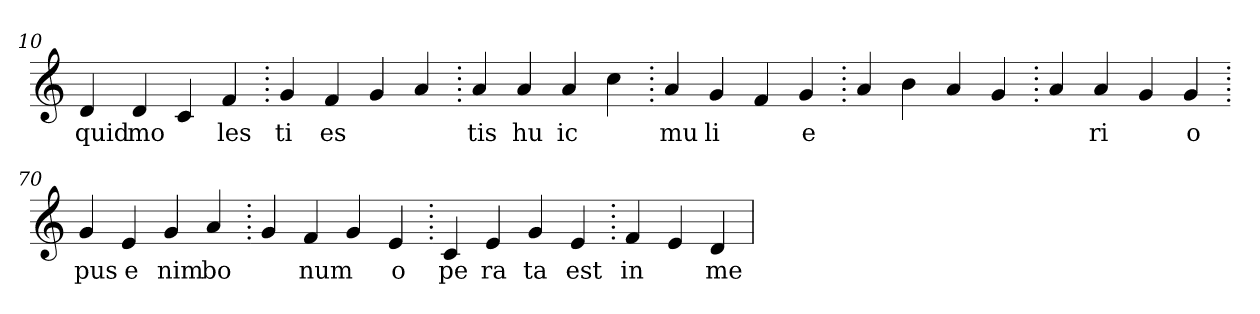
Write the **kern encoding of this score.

**kern	**text
*part1	*part1
*staff1	*staff1
*clefG2	*
=10.	=10.
4d	quid
4d	mo
4c	.
4f	les
=20.	=20.
4g	ti
4f	es
4g	.
4a	.
=30.	=30.
4a	tis
4a	hu
4a	ic
4cc	.
=40.	=40.
4a	mu
4g	li
4f	.
4g	e
=50.	=50.
4a	.
4b	.
4a	.
4g	.
=60.	=60.
4a	.
4a	ri
4g	.
4g	o
=70.	=70.
4g	pus
4e	e
4g	nim
4a	bo
=80.	=80.
4g	.
4f	num
4g	.
4e	o
=90.	=90.
4c	pe
4e	ra
4g	ta
4e	est
=100.	=100.
4f	in
4e	.
4d	me
=	=
*-	*-
